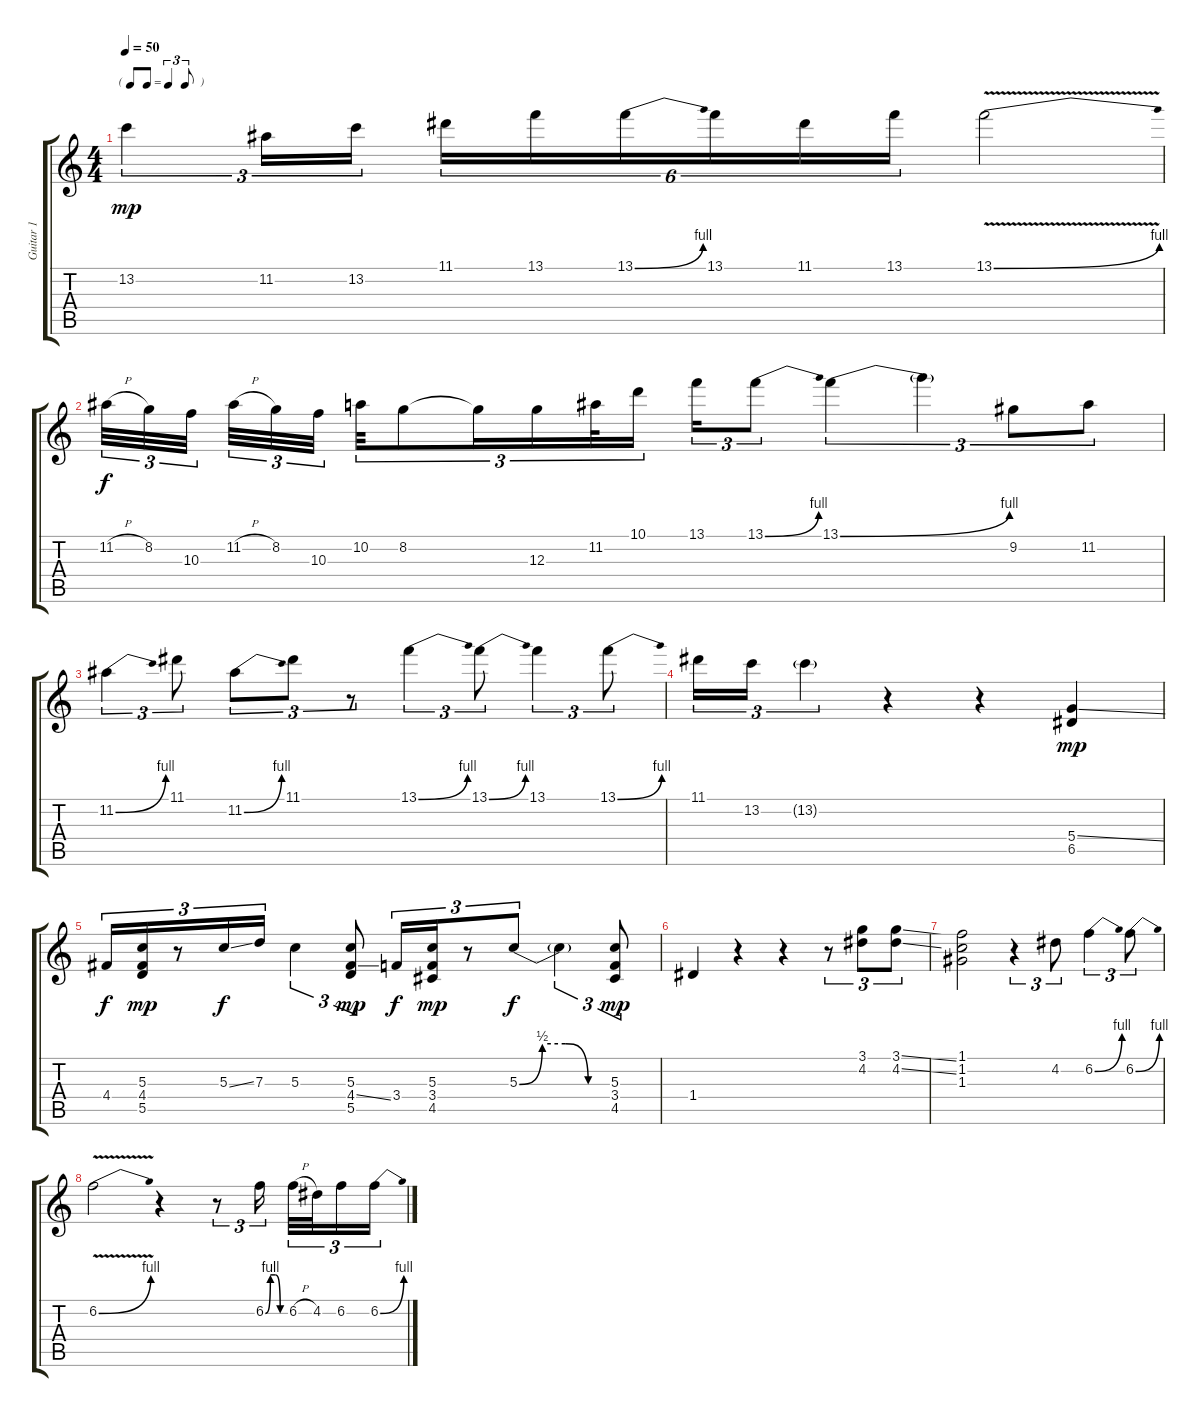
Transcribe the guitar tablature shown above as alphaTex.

\track ("Guitar 1" "Guitar 1") {instrument electricguitarjazz}
\staff {score tabs}
\tuning (E4 B3 G3 D3 A2 E2) {hide}
\ts (4 4)
\tf triplet8th
\tempo 50
\clef g2
\ks c
13.2.4{tu (3 2) dy mp} 11.2.16{tu (3 2)} 13.2.16{tu (3 2)} 11.1.16{tu (6 4)} 13.1.16{tu (6 4)} 13.1{be (bend 0 0 60 4)}.16{tu (6 4)} 13.1.16{tu (6 4)} 11.1.16{tu (6 4)} 13.1.16{tu (6 4)} 13.1{be (bend 0 0 60 4) v}.2 |
11.2{h}.32{tu (3 2) dy f instrument overdrivenguitar} 8.2.32{tu (3 2)} 10.3.32{tu (3 2)} 11.2{h}.32{tu (3 2)} 8.2.32{tu (3 2)} 10.3.32{tu (3 2)} 10.2.32{tu (3 2)} 8.2.8{tu (3 2)} 8.2{t}.16{tu (3 2)} 12.3.16{tu (3 2)} 11.2.32{tu (3 2)} 10.1.16{tu (3 2)} 13.1.16{tu (3 2)} 13.1{be (bend 0 0 60 4)}.8{tu (3 2)} 13.1{be (bend 0 0 60 4)}.4{tu (3 2)} 13.1{t}.4{tu (3 2)} 9.2.8{tu (3 2)} 11.2.8{tu (3 2)} |
11.2{be (bend 0 0 60 4)}.4{tu (3 2)} 11.1.8{tu (3 2)} 11.2{be (bend 0 0 60 4)}.8{tu (3 2)} 11.1.8{tu (3 2)} r.8{tu (3 2)} 13.1{be (bend 0 0 60 4)}.4{tu (3 2)} 13.1{be (bend 0 0 60 4)}.8{tu (3 2)} 13.1.4{tu (3 2)} 13.1{be (bend 0 0 60 4)}.8{tu (3 2)} |
11.1.16{tu (3 2)} 13.2.16{tu (3 2)} 13.2{g}.4{tu (3 2)} r.4 r.4 (5.4{ss} 6.5).4{dy mp} |
4.4.16{tu (3 2) dy f} (5.3 4.4 5.5).16{tu (3 2) dy mp} r.8{tu (3 2)} 5.3{ss}.16{tu (3 2) dy f} 7.3.16{tu (3 2)} 5.3.4{tu (3 2)} (5.3 4.4{ss} 5.5).8{tu (3 2) dy mp} 3.4.16{tu (3 2) dy f} (5.3 3.4 4.5).16{tu (3 2) dy mp} r.8{tu (3 2)} 5.3{be (custom 0 0 15 2 30 2 45 0 60 0)}.8{tu (3 2) dy f} 5.3{t}.4{tu (3 2)} (5.3 3.4 4.5).8{tu (3 2) dy mp} |
1.4.4 r.4 r.4 r.8{tu (3 2)} (3.1 4.2).8{tu (3 2) instrument electricguitarjazz} (3.1{ss} 4.2{ss}).8{tu (3 2)} |
(1.1 1.2 1.3).2 r.4{tu (3 2)} 4.2.8{tu (3 2)} 6.2{be (bend 0 0 60 4)}.4{tu (3 2)} 6.2{be (bend 0 0 60 4)}.8{tu (3 2)} |
6.2{be (bend 0 0 60 4) v}.2 r.4 r.8{tu (3 2)} 6.2{be (custom 0 0 15 4 30 4 45 0 60 0)}.16{tu (3 2)} 6.2{h}.32{tu (3 2)} 4.2.32{tu (3 2)} 6.2.16{tu (3 2)} 6.2{be (bend 0 0 60 4)}.16{tu (3 2)}
